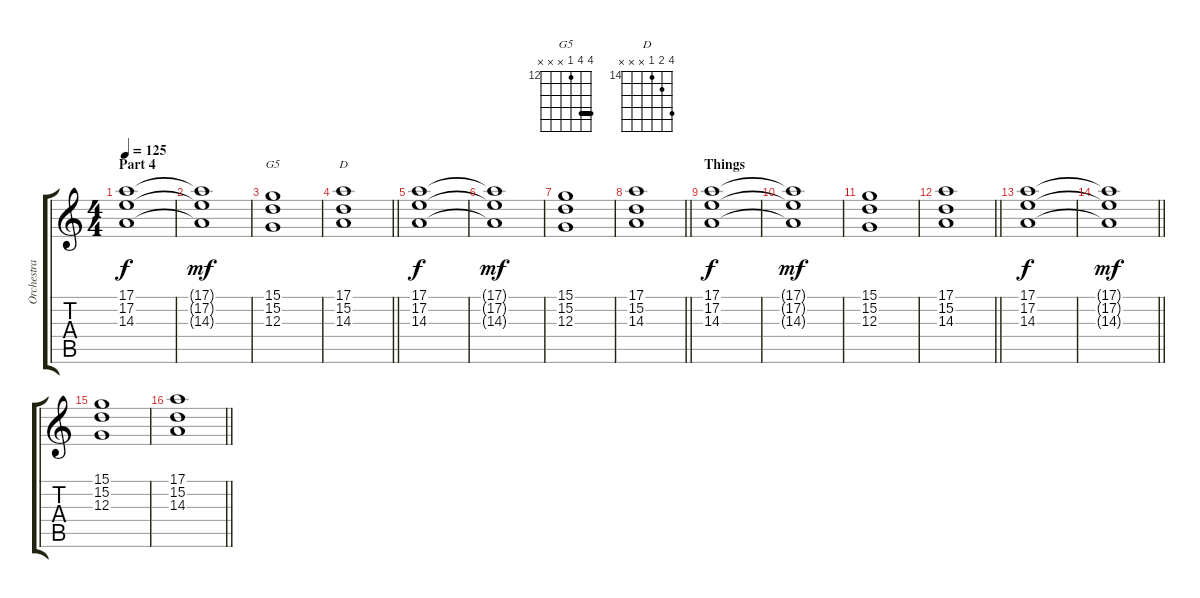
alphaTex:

\track ("Orchestra" "Orchestra") {instrument stringensemble1}
\staff {score tabs}
\tuning (E4 B3 G3 D3 A2 E2) {hide}
\chord ("G5" 15 15 12 x x x) {firstfret 12 barre 15}
\chord ("D" 17 15 14 x x x) {firstfret 14}
\ts (4 4)
\section ("" "Part 4")
\tempo 125
\clef g2
\ks c
(17.1 17.2 14.3).1{dy f} |
(17.1{t} 17.2{t} 14.3{t}).1{dy mf} |
(15.1 15.2 12.3).1{ch "G5"} |
\barLineRight lightlight
(17.1 15.2 14.3).1{ch "D"} |
(17.1 17.2 14.3).1{dy f} |
(17.1{t} 17.2{t} 14.3{t}).1{dy mf} |
(15.1 15.2 12.3).1 |
\barLineRight lightlight
(17.1 15.2 14.3).1 |
\section ("" "Things")
(17.1 17.2 14.3).1{dy f} |
(17.1{t} 17.2{t} 14.3{t}).1{dy mf} |
(15.1 15.2 12.3).1 |
\barLineRight lightlight
(17.1 15.2 14.3).1 |
(17.1 17.2 14.3).1{dy f} |
\barLineRight lightlight
(17.1{t} 17.2{t} 14.3{t}).1{dy mf} |
(15.1 15.2 12.3).1 |
\barLineRight lightlight
(17.1 15.2 14.3).1
